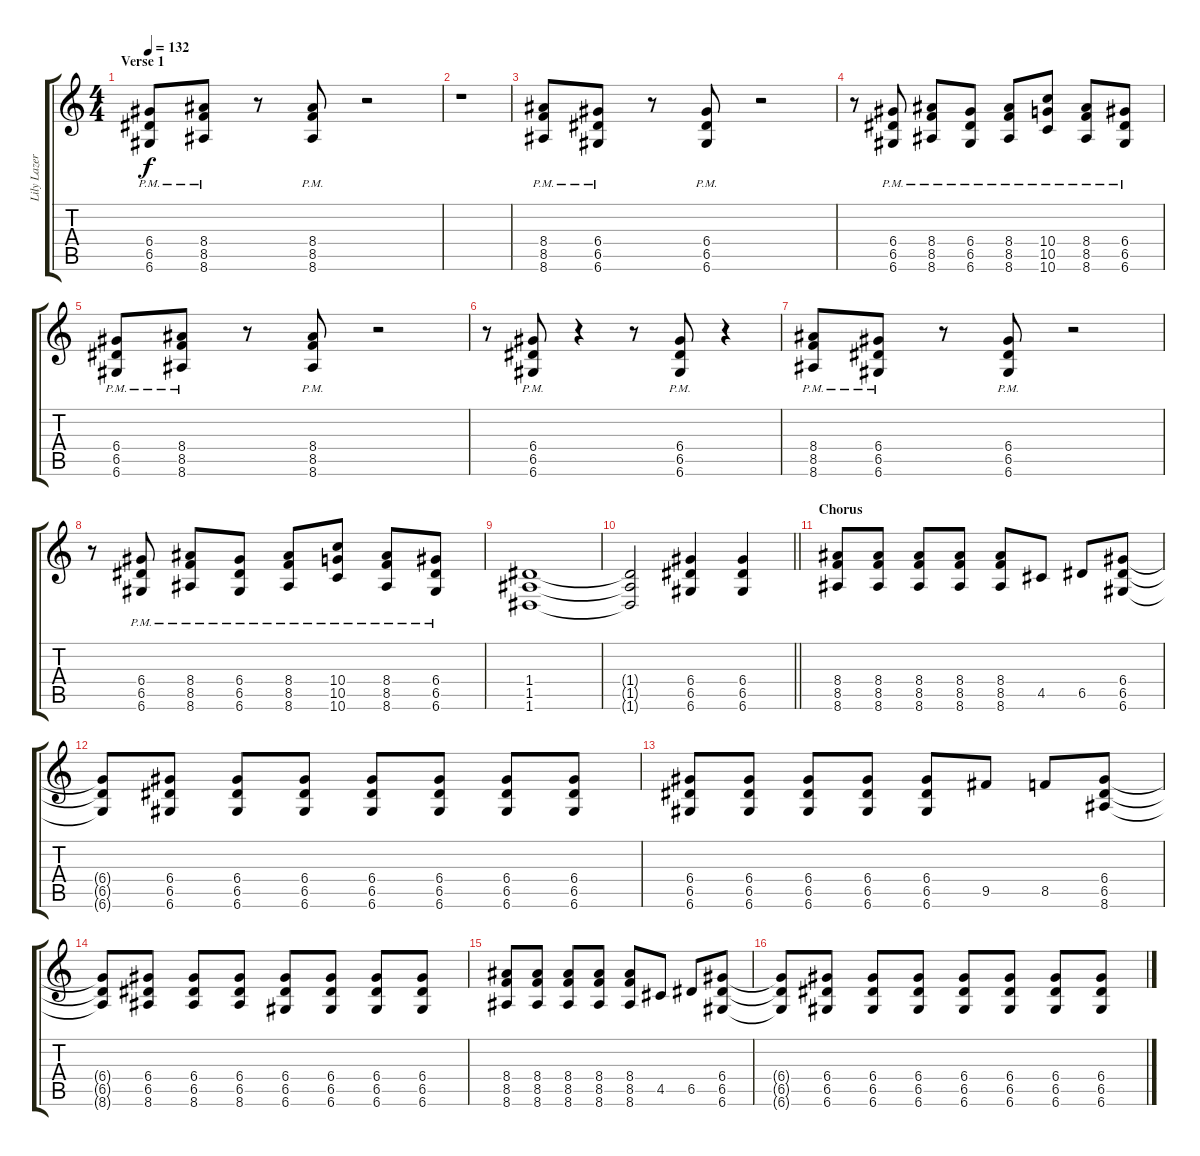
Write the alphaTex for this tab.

\track ("Lily Lazer (Guitar)" "Lily Lazer") {instrument distortionguitar}
\staff {score tabs}
\tuning (E4 B3 G3 D3 A2 D2) {hide}
\ts (4 4)
\section ("" "Verse 1")
\tempo 132
\clef g2
\ks c
(6.4 6.5{pm} 6.6{pm}).8{dy f} (8.4 8.5{pm} 8.6{pm}).8 r.8 (8.4 8.5{pm} 8.6{pm}).8 r.2 |
r.1 |
(8.4 8.5{pm} 8.6{pm}).8 (6.4 6.5{pm} 6.6{pm}).8 r.8 (6.4 6.5{pm} 6.6{pm}).8 r.2 |
r.8 (6.4 6.5{pm} 6.6{pm}).8 (8.4 8.5{pm} 8.6{pm}).8 (6.4 6.5{pm} 6.6{pm}).8 (8.4 8.5{pm} 8.6{pm}).8 (10.4 10.5{pm} 10.6{pm}).8 (8.4 8.5{pm} 8.6{pm}).8 (6.4 6.5{pm} 6.6{pm}).8 |
(6.4 6.5{pm} 6.6{pm}).8 (8.4 8.5{pm} 8.6{pm}).8 r.8 (8.4 8.5{pm} 8.6{pm}).8 r.2 |
r.8 (6.4 6.5{pm} 6.6{pm}).8 r.4 r.8 (6.4 6.5{pm} 6.6{pm}).8 r.4 |
(8.4 8.5{pm} 8.6{pm}).8 (6.4 6.5{pm} 6.6{pm}).8 r.8 (6.4 6.5{pm} 6.6{pm}).8 r.2 |
r.8 (6.4 6.5{pm} 6.6{pm}).8 (8.4 8.5{pm} 8.6{pm}).8 (6.4 6.5{pm} 6.6{pm}).8 (8.4 8.5{pm} 8.6{pm}).8 (10.4 10.5{pm} 10.6{pm}).8 (8.4 8.5{pm} 8.6{pm}).8 (6.4 6.5{pm} 6.6{pm}).8 |
(1.4 1.5 1.6).1 |
\barLineRight lightlight
(1.4{t} 1.5{t} 1.6{t}).2 (6.4 6.5 6.6).4 (6.4 6.5 6.6).4 |
\section ("" "Chorus")
(8.4 8.5 8.6).8 (8.4 8.5 8.6).8 (8.4 8.5 8.6).8 (8.4 8.5 8.6).8 (8.4 8.5 8.6).8 4.5.8 6.5.8 (6.4 6.5 6.6).8 |
(6.4{t} 6.5{t} 6.6{t}).8 (6.4 6.5 6.6).8 (6.4 6.5 6.6).8 (6.4 6.5 6.6).8 (6.4 6.5 6.6).8 (6.4 6.5 6.6).8 (6.4 6.5 6.6).8 (6.4 6.5 6.6).8 |
(6.4 6.5 6.6).8 (6.4 6.5 6.6).8 (6.4 6.5 6.6).8 (6.4 6.5 6.6).8 (6.4 6.5 6.6).8 9.5.8 8.5.8 (6.4 6.5 8.6).8 |
(6.4{t} 6.5{t} 8.6{t}).8 (6.4 6.5 8.6).8 (6.4 6.5 8.6).8 (6.4 6.5 8.6).8 (6.4 6.5 6.6).8 (6.4 6.5 6.6).8 (6.4 6.5 6.6).8 (6.4 6.5 6.6).8 |
(8.4 8.5 8.6).8 (8.4 8.5 8.6).8 (8.4 8.5 8.6).8 (8.4 8.5 8.6).8 (8.4 8.5 8.6).8 4.5.8 6.5.8 (6.4 6.5 6.6).8 |
(6.4{t} 6.5{t} 6.6{t}).8 (6.4 6.5 6.6).8 (6.4 6.5 6.6).8 (6.4 6.5 6.6).8 (6.4 6.5 6.6).8 (6.4 6.5 6.6).8 (6.4 6.5 6.6).8 (6.4 6.5 6.6).8
